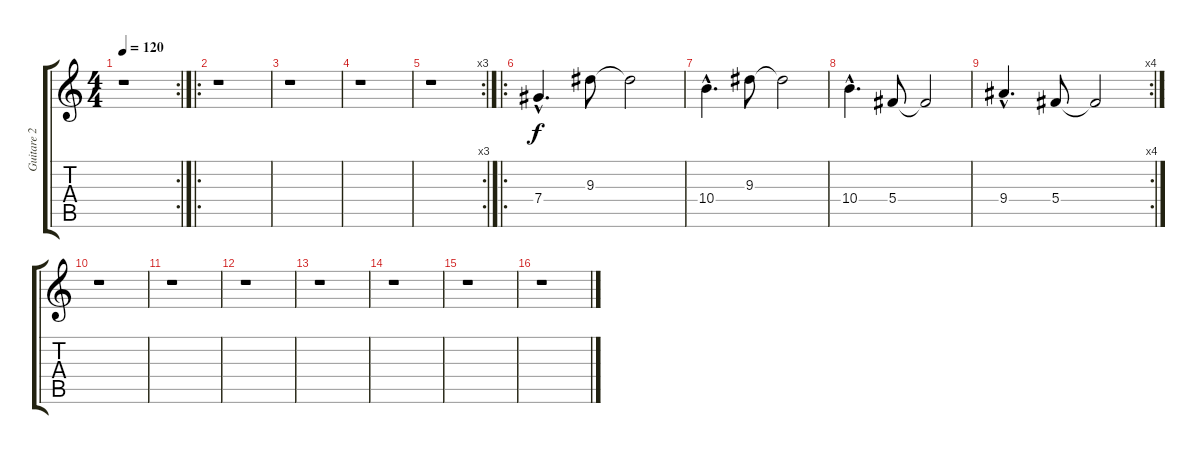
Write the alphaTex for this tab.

\track ("Guitare 2 - Tom" "Guitare 2 ") {instrument distortionguitar}
\staff {score tabs}
\tuning (Eb4 Bb3 Gb3 Db3 Ab2 Eb2) {hide}
\rc 2
\ts (4 4)
\tempo 120
\clef g2
\ks c
r.1{dy f} |
\ro
r.1 |
r.1 |
r.1 |
\rc 3
r.1 |
\ro
7.4{hac}.4{d} 9.3.8 9.3{t}.2 |
10.4{hac}.4{d} 9.3.8 9.3{t}.2 |
10.4{hac}.4{d} 5.4.8 5.4{t}.2 |
\rc 4
9.4{hac}.4{d} 5.4.8 5.4{t}.2 |
r.1 |
r.1 |
r.1 |
r.1 |
r.1 |
r.1 |
r.1
